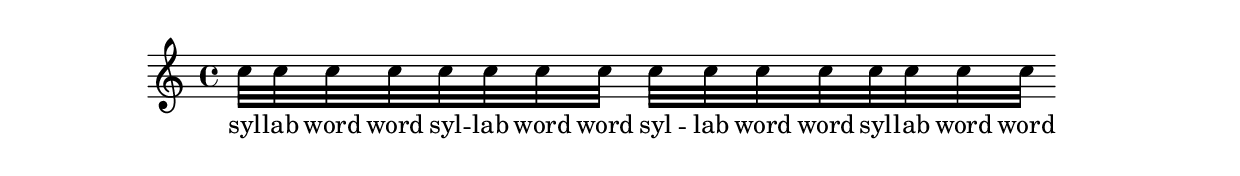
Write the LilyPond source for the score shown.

%% DO NOT EDIT this file manually; it is automatically
%% generated from LSR http://lsr.dsi.unimi.it
%% Make any changes in LSR itself, or in Documentation/snippets/new/ ,
%% and then run scripts/auxiliar/makelsr.py
%%
%% This file is in the public domain.
\version "2.17.25"

\header {
  lsrtags = "vocal-music"

  texidoc = "
If LilyPond does not think there is space for a hyphen, it will be
omitted.  The behaviour can be overridden with the
@code{minimum-distance} property of @code{LyricHyphen}.

"
  doctitle = "Forcing hyphens to be shown"
} % begin verbatim


\relative c'' {
  c32 c c c
  c32 c c c
  c32 c c c
  c32 c c c
}
\addlyrics {
  syl -- lab word word
  \override LyricHyphen.minimum-distance = #1.0
  syl -- lab word word
  \override LyricHyphen.minimum-distance = #2.0
  syl -- lab word word
  \revert LyricHyphen.minimum-distance
  syl -- lab word word
}
